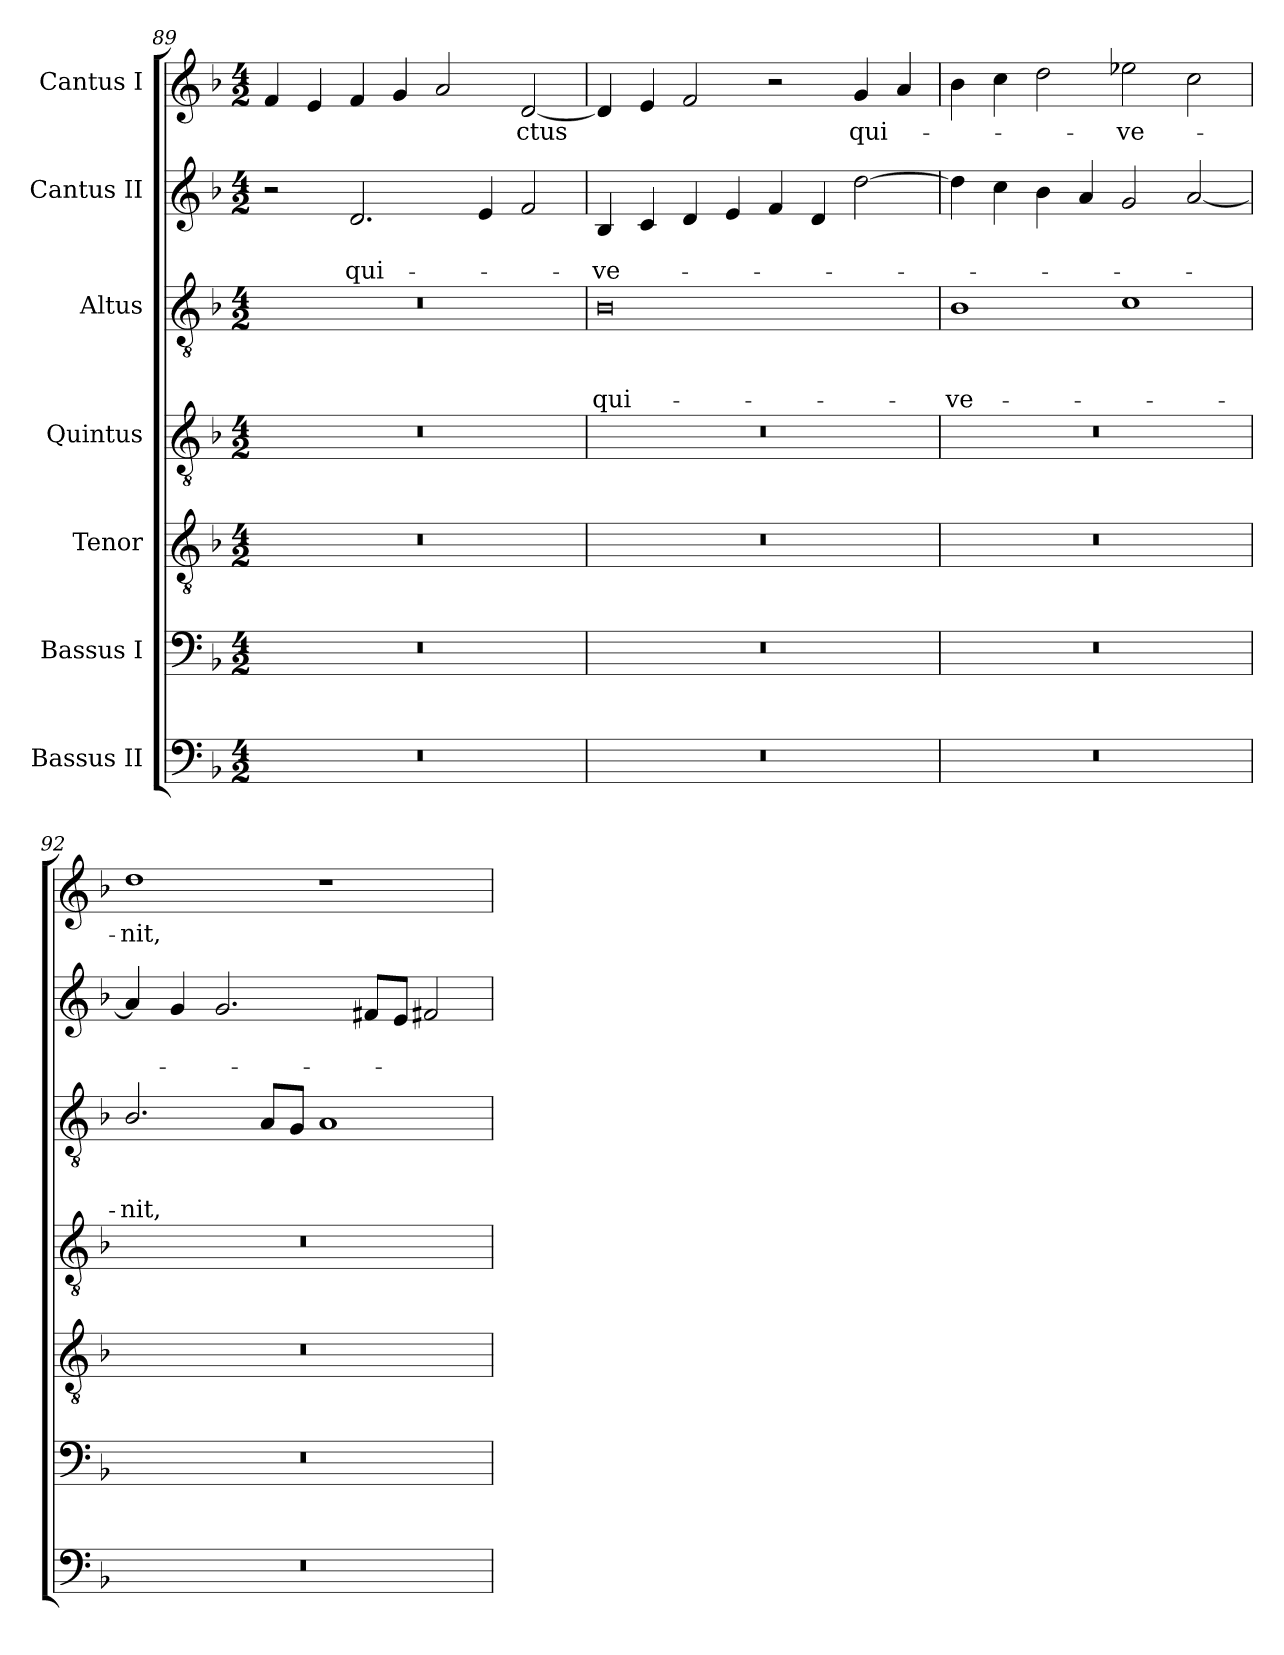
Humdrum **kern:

**kern	**kern	**kern	**kern	**kern	**text	**text	**text	**kern	**text	**text	**kern	**text
*part7	*part6	*part5	*part4	*part3	*part3	*part3	*part3	*part2	*part2	*part2	*part1	*part1
*staff7	*staff6	*staff5	*staff4	*staff3	*staff3	*staff3	*staff3	*staff2	*staff2	*staff2	*staff1	*staff1
*I"Bassus II	*I"Bassus I	*I"Tenor	*I"Quintus	*I"Altus	*	*	*	*I"Cantus II	*	*	*I"Cantus I	*
*clefF4	*clefF4	*clefGv2	*clefGv2	*clefGv2	*	*	*	*clefG2	*	*	*clefG2	*
*k[b-]	*k[b-]	*k[b-]	*k[b-]	*k[b-]	*	*	*	*k[b-]	*	*	*k[b-]	*
*M4/2	*M4/2	*M4/2	*M4/2	*M4/2	*	*	*	*M4/2	*	*	*M4/2	*
=89	=89	=89	=89	=89	=89	=89	=89	=89	=89	=89	=89	=89
0r	0r	0r	0r	0r	.	.	.	2r	.	.	4f/	.
.	.	.	.	.	.	.	.	.	.	.	4e/	.
.	.	.	.	.	.	.	.	2.d/	.	qui-	4f/	.
.	.	.	.	.	.	.	.	.	.	.	4g/	.
.	.	.	.	.	.	.	.	.	.	.	2a/	.
.	.	.	.	.	.	.	.	4e/	.	.	.	.
.	.	.	.	.	.	.	.	2f/	.	.	[2d/	-ctus
=90	=90	=90	=90	=90	=90	=90	=90	=90	=90	=90	=90	=90
0r	0r	0r	0r	0B-\	.	.	qui-	4B-/	.	ve-	4d/]	.
.	.	.	.	.	.	.	.	4c/	.	.	4e/	.
.	.	.	.	.	.	.	.	4d/	.	.	2f/	.
.	.	.	.	.	.	.	.	4e/	.	.	.	.
.	.	.	.	.	.	.	.	4f/	.	.	2r	.
.	.	.	.	.	.	.	.	4d/	.	.	.	.
.	.	.	.	.	.	.	.	[2dd\	.	.	4g/	qui-
.	.	.	.	.	.	.	.	.	.	.	4a/	.
=91	=91	=91	=91	=91	=91	=91	=91	=91	=91	=91	=91	=91
0r	0r	0r	0r	1B-\	.	.	ve-	4dd\]	.	.	4b-\	.
.	.	.	.	.	.	.	.	4cc\	.	.	4cc\	.
.	.	.	.	.	.	.	.	4b-\	.	.	2dd\	.
.	.	.	.	.	.	.	.	4a/	.	.	.	.
.	.	.	.	1c\	.	.	.	2g/	.	.	2ee-X\	ve-
.	.	.	.	.	.	.	.	[2a/	.	.	2cc\	.
=92	=92	=92	=92	=92	=92	=92	=92	=92	=92	=92	=92	=92
0r	0r	0r	0r	2.B-/	.	.	-nit,	4a/]	.	.	1dd\	-nit,
.	.	.	.	.	.	.	.	4g/	.	.	.	.
.	.	.	.	.	.	.	.	2.g/	.	.	.	.
.	.	.	.	8A/L	.	.	.	.	.	.	.	.
.	.	.	.	8G/J	.	.	.	.	.	.	.	.
.	.	.	.	1A/	.	.	.	.	.	.	1r	.
.	.	.	.	.	.	.	.	8f#X/L	.	.	.	.
.	.	.	.	.	.	.	.	8e/J	.	.	.	.
.	.	.	.	.	.	.	.	2f#X/	.	.	.	.
=	=	=	=	=	=	=	=	=	=	=	=	=
*-	*-	*-	*-	*-	*-	*-	*-	*-	*-	*-	*-	*-
